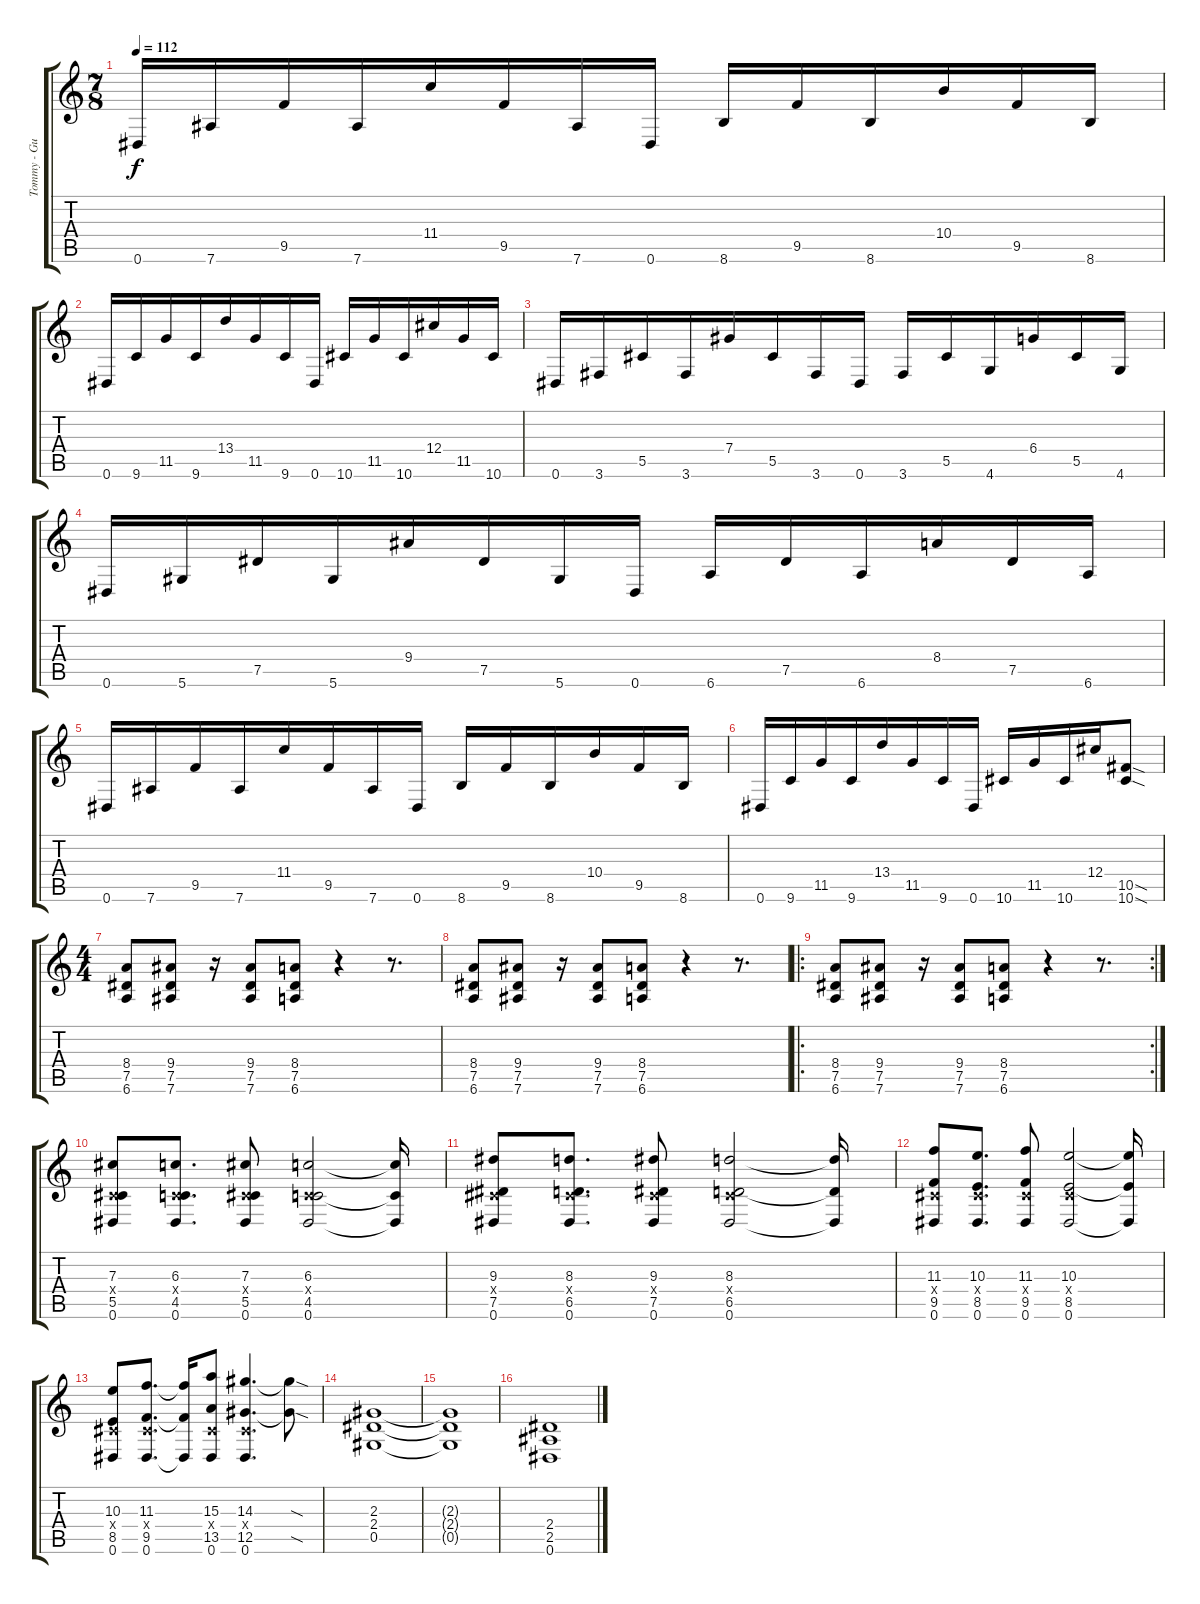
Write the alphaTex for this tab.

\track ("Tommy - Guitar" "Tommy - Gu") {instrument distortionguitar}
\staff {score tabs}
\tuning (Eb4 Bb3 Gb3 Db3 Ab2 Eb2) {hide}
\ts (7 8)
\tempo 112
\clef g2
\ks c
0.6.16{dy f} 7.6.16 9.5.16 7.6.16 11.4.16 9.5.16 7.6.16 0.6.16 8.6.16 9.5.16 8.6.16 10.4.16 9.5.16 8.6.16 |
0.6.16 9.6.16 11.5.16 9.6.16 13.4.16 11.5.16 9.6.16 0.6.16 10.6.16 11.5.16 10.6.16 12.4.16 11.5.16 10.6.16 |
0.6.16 3.6.16 5.5.16 3.6.16 7.4.16 5.5.16 3.6.16 0.6.16 3.6.16 5.5.16 4.6.16 6.4.16 5.5.16 4.6.16 |
0.6.16 5.6.16 7.5.16 5.6.16 9.4.16 7.5.16 5.6.16 0.6.16 6.6.16 7.5.16 6.6.16 8.4.16 7.5.16 6.6.16 |
0.6.16 7.6.16 9.5.16 7.6.16 11.4.16 9.5.16 7.6.16 0.6.16 8.6.16 9.5.16 8.6.16 10.4.16 9.5.16 8.6.16 |
0.6.16 9.6.16 11.5.16 9.6.16 13.4.16 11.5.16 9.6.16 0.6.16 10.6.16 11.5.16 10.6.16 12.4.16 (10.5{sod} 10.6{sod}).8 |
\ts (4 4)
(8.4 7.5 6.6).8 (9.4 7.5 7.6).8 r.16 (9.4 7.5 7.6).8 (8.4 7.5 6.6).8 r.4 r.8{d} |
(8.4 7.5 6.6).8 (9.4 7.5 7.6).8 r.16 (9.4 7.5 7.6).8 (8.4 7.5 6.6).8 r.4 r.8{d} |
\ro
\rc 2
(8.4 7.5 6.6).8 (9.4 7.5 7.6).8 r.16 (9.4 7.5 7.6).8 (8.4 7.5 6.6).8 r.4 r.8{d} |
(7.3 0.4{x} 5.5 0.6).8 (6.3 0.4{x} 4.5 0.6).8{d} (7.3 0.4{x} 5.5 0.6).8 (6.3 0.4{x} 4.5 0.6).2 (6.3{t} 4.5{t} 0.6{t}).16 |
(9.3 0.4{x} 7.5 0.6).8 (8.3 0.4{x} 6.5 0.6).8{d} (9.3 0.4{x} 7.5 0.6).8 (8.3 0.4{x} 6.5 0.6).2 (8.3{t} 6.5{t} 0.6{t}).16 |
(11.3 0.4{x} 9.5 0.6).8 (10.3 0.4{x} 8.5 0.6).8{d} (11.3 0.4{x} 9.5 0.6).8 (10.3 0.4{x} 8.5 0.6).2 (10.3{t} 8.5{t} 0.6{t}).16 |
(10.3 0.4{x} 8.5 0.6).8 (11.3 0.4{x} 9.5 0.6).8{d} (11.3{t} 9.5{t} 0.6{t}).16 (15.3 0.4{x} 13.5 0.6).8 (14.3 0.4{x} 12.5 0.6).4{d} (14.3{sod t} 12.5{sod t}).8 |
(2.3 2.4 0.5).1 |
(2.3{t} 2.4{t} 0.5{t}).1 |
(2.4 2.5 0.6).1
